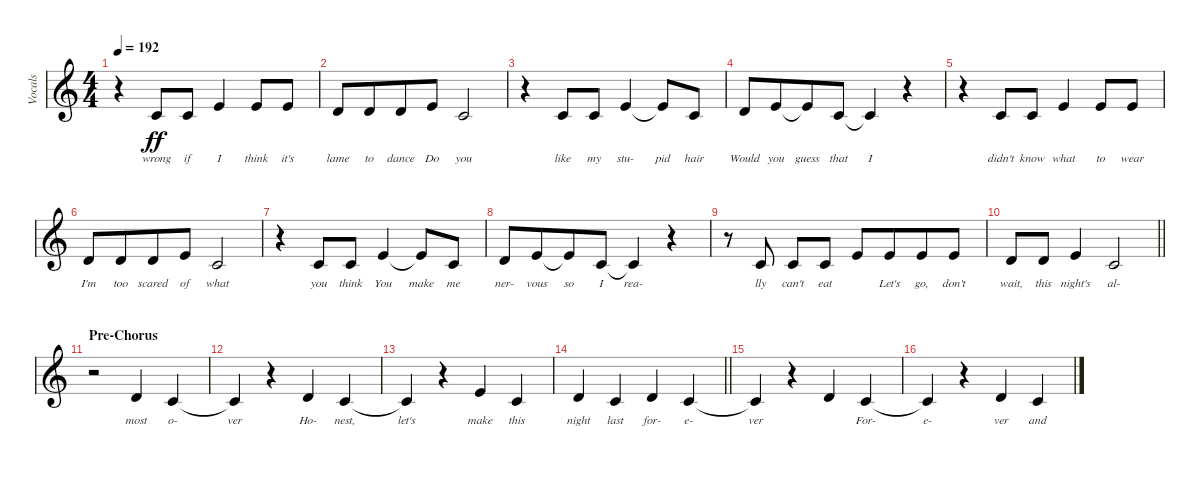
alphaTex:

\track ("Vocals" "Vocals") {instrument tenorsax}
\staff {score}
\tuning (E4 B3 G3 D3 A2 E2) {hide}
\ts (4 4)
\tempo 192
\clef g2
\ks c
r.4{dy ff} 5.3.8{lyrics (0 "wrong") lyrics (1 "") lyrics (2 "") lyrics (3 "") lyrics (4 "")} 5.3.8{lyrics (0 "if") lyrics (1 "") lyrics (2 "") lyrics (3 "") lyrics (4 "")} 9.3.4{lyrics (0 "I") lyrics (1 "") lyrics (2 "") lyrics (3 "") lyrics (4 "")} 9.3.8{lyrics (0 "think") lyrics (1 "") lyrics (2 "") lyrics (3 "") lyrics (4 "")} 9.3.8{lyrics (0 "it's") lyrics (1 "") lyrics (2 "") lyrics (3 "") lyrics (4 "")} |
7.3.8{lyrics (0 "lame") lyrics (1 "") lyrics (2 "") lyrics (3 "") lyrics (4 "")} 7.3.8{lyrics (0 "to") lyrics (1 "") lyrics (2 "") lyrics (3 "") lyrics (4 "") beam merge} 7.3.8{lyrics (0 "dance") lyrics (1 "") lyrics (2 "") lyrics (3 "") lyrics (4 "")} 9.3.8{lyrics (0 "Do") lyrics (1 "") lyrics (2 "") lyrics (3 "") lyrics (4 "")} 5.3.2{lyrics (0 "you") lyrics (1 "") lyrics (2 "") lyrics (3 "") lyrics (4 "")} |
r.4 5.3.8{lyrics (0 "like") lyrics (1 "") lyrics (2 "") lyrics (3 "") lyrics (4 "")} 5.3.8{lyrics (0 "my") lyrics (1 "") lyrics (2 "") lyrics (3 "") lyrics (4 "")} 9.3.4{lyrics (0 "stu-") lyrics (1 "") lyrics (2 "") lyrics (3 "") lyrics (4 "")} 9.3{t}.8{lyrics (0 "pid") lyrics (1 "") lyrics (2 "") lyrics (3 "") lyrics (4 "")} 5.3.8{lyrics (0 "hair") lyrics (1 "") lyrics (2 "") lyrics (3 "") lyrics (4 "")} |
7.3.8{lyrics (0 "Would") lyrics (1 "") lyrics (2 "") lyrics (3 "") lyrics (4 "")} 9.3.8{lyrics (0 "you") lyrics (1 "") lyrics (2 "") lyrics (3 "") lyrics (4 "") beam merge} 9.3{t}.8{lyrics (0 "guess") lyrics (1 "") lyrics (2 "") lyrics (3 "") lyrics (4 "")} 5.3.8{lyrics (0 "that") lyrics (1 "") lyrics (2 "") lyrics (3 "") lyrics (4 "")} 5.3{t}.4{lyrics (0 "I") lyrics (1 "") lyrics (2 "") lyrics (3 "") lyrics (4 "")} r.4 |
r.4 5.3.8{lyrics (0 "didn't") lyrics (1 "") lyrics (2 "") lyrics (3 "") lyrics (4 "")} 5.3.8{lyrics (0 "know") lyrics (1 "") lyrics (2 "") lyrics (3 "") lyrics (4 "")} 9.3.4{lyrics (0 "what") lyrics (1 "") lyrics (2 "") lyrics (3 "") lyrics (4 "")} 9.3.8{lyrics (0 "to") lyrics (1 "") lyrics (2 "") lyrics (3 "") lyrics (4 "")} 9.3.8{lyrics (0 "wear") lyrics (1 "") lyrics (2 "") lyrics (3 "") lyrics (4 "")} |
7.3.8{lyrics (0 "I'm") lyrics (1 "") lyrics (2 "") lyrics (3 "") lyrics (4 "")} 7.3.8{lyrics (0 "too") lyrics (1 "") lyrics (2 "") lyrics (3 "") lyrics (4 "") beam merge} 7.3.8{lyrics (0 "scared") lyrics (1 "") lyrics (2 "") lyrics (3 "") lyrics (4 "")} 9.3.8{lyrics (0 "of") lyrics (1 "") lyrics (2 "") lyrics (3 "") lyrics (4 "")} 5.3.2{lyrics (0 "what") lyrics (1 "") lyrics (2 "") lyrics (3 "") lyrics (4 "")} |
r.4 5.3.8{lyrics (0 "you") lyrics (1 "") lyrics (2 "") lyrics (3 "") lyrics (4 "")} 5.3.8{lyrics (0 "think") lyrics (1 "") lyrics (2 "") lyrics (3 "") lyrics (4 "")} 9.3.4{lyrics (0 "You") lyrics (1 "") lyrics (2 "") lyrics (3 "") lyrics (4 "")} 9.3{t}.8{lyrics (0 "make") lyrics (1 "") lyrics (2 "") lyrics (3 "") lyrics (4 "")} 5.3.8{lyrics (0 "me") lyrics (1 "") lyrics (2 "") lyrics (3 "") lyrics (4 "")} |
7.3.8{lyrics (0 "ner-") lyrics (1 "") lyrics (2 "") lyrics (3 "") lyrics (4 "")} 9.3.8{lyrics (0 "vous") lyrics (1 "") lyrics (2 "") lyrics (3 "") lyrics (4 "") beam merge} 9.3{t}.8{lyrics (0 "so") lyrics (1 "") lyrics (2 "") lyrics (3 "") lyrics (4 "")} 5.3.8{lyrics (0 "I") lyrics (1 "") lyrics (2 "") lyrics (3 "") lyrics (4 "")} 5.3{t}.4{lyrics (0 "rea-") lyrics (1 "") lyrics (2 "") lyrics (3 "") lyrics (4 "")} r.4 |
r.8 5.3.8{lyrics (0 "lly") lyrics (1 "") lyrics (2 "") lyrics (3 "") lyrics (4 "")} 5.3.8{lyrics (0 "can't") lyrics (1 "") lyrics (2 "") lyrics (3 "") lyrics (4 "")} 5.3.8{lyrics (0 "eat") lyrics (1 "") lyrics (2 "") lyrics (3 "") lyrics (4 "")} 9.3.8{lyrics (0 "") lyrics (1 "") lyrics (2 "") lyrics (3 "") lyrics (4 "")} 9.3.8{lyrics (0 "Let's") lyrics (1 "") lyrics (2 "") lyrics (3 "") lyrics (4 "") beam merge} 9.3.8{lyrics (0 "go,") lyrics (1 "") lyrics (2 "") lyrics (3 "") lyrics (4 "")} 9.3.8{lyrics (0 "don't") lyrics (1 "") lyrics (2 "") lyrics (3 "") lyrics (4 "")} |
\barLineRight lightlight
7.3.8{lyrics (0 "wait,") lyrics (1 "") lyrics (2 "") lyrics (3 "") lyrics (4 "")} 7.3.8{lyrics (0 "this") lyrics (1 "") lyrics (2 "") lyrics (3 "") lyrics (4 "")} 9.3.4{lyrics (0 "night's") lyrics (1 "") lyrics (2 "") lyrics (3 "") lyrics (4 "")} 5.3.2{lyrics (0 "al-") lyrics (1 "") lyrics (2 "") lyrics (3 "") lyrics (4 "")} |
\section ("" "Pre-Chorus")
r.2 7.3.4{lyrics (0 "most") lyrics (1 "") lyrics (2 "") lyrics (3 "") lyrics (4 "")} 5.3.4{lyrics (0 "o-") lyrics (1 "") lyrics (2 "") lyrics (3 "") lyrics (4 "")} |
5.3{t}.4{lyrics (0 "ver") lyrics (1 "") lyrics (2 "") lyrics (3 "") lyrics (4 "")} r.4 7.3.4{lyrics (0 "Ho-") lyrics (1 "") lyrics (2 "") lyrics (3 "") lyrics (4 "")} 5.3.4{lyrics (0 "nest,") lyrics (1 "") lyrics (2 "") lyrics (3 "") lyrics (4 "")} |
5.3{t}.4{lyrics (0 "let's") lyrics (1 "") lyrics (2 "") lyrics (3 "") lyrics (4 "")} r.4 9.3.4{lyrics (0 "make") lyrics (1 "") lyrics (2 "") lyrics (3 "") lyrics (4 "")} 5.3.4{lyrics (0 "this") lyrics (1 "") lyrics (2 "") lyrics (3 "") lyrics (4 "")} |
\barLineRight lightlight
7.3.4{lyrics (0 "night") lyrics (1 "") lyrics (2 "") lyrics (3 "") lyrics (4 "")} 5.3.4{lyrics (0 "last") lyrics (1 "") lyrics (2 "") lyrics (3 "") lyrics (4 "")} 7.3.4{lyrics (0 "for-") lyrics (1 "") lyrics (2 "") lyrics (3 "") lyrics (4 "")} 5.3.4{lyrics (0 "e-") lyrics (1 "") lyrics (2 "") lyrics (3 "") lyrics (4 "")} |
5.3{t}.4{lyrics (0 "ver") lyrics (1 "") lyrics (2 "") lyrics (3 "") lyrics (4 "")} r.4 7.3.4{lyrics (0 "") lyrics (1 "") lyrics (2 "") lyrics (3 "") lyrics (4 "")} 5.3.4{lyrics (0 "For-") lyrics (1 "") lyrics (2 "") lyrics (3 "") lyrics (4 "")} |
5.3{t}.4{lyrics (0 "e-") lyrics (1 "") lyrics (2 "") lyrics (3 "") lyrics (4 "")} r.4 7.3.4{lyrics (0 "ver") lyrics (1 "") lyrics (2 "") lyrics (3 "") lyrics (4 "")} 5.3.4{lyrics (0 "and") lyrics (1 "") lyrics (2 "") lyrics (3 "") lyrics (4 "")}
